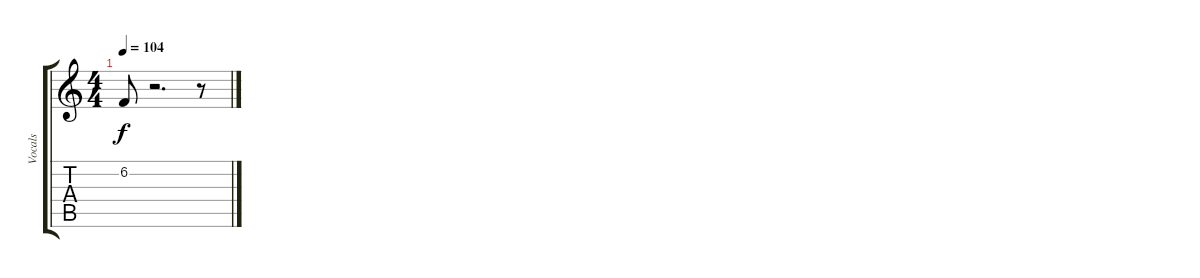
\track ("Vocals" "Vocals") {instrument altosax}
\staff {score tabs}
\tuning (E4 B3 G3 D3 A2 E2) {hide}
\ts (4 4)
\tempo 104
\clef g2
\ks c
6.2{t}.8{dy f} r.2{d} r.8
